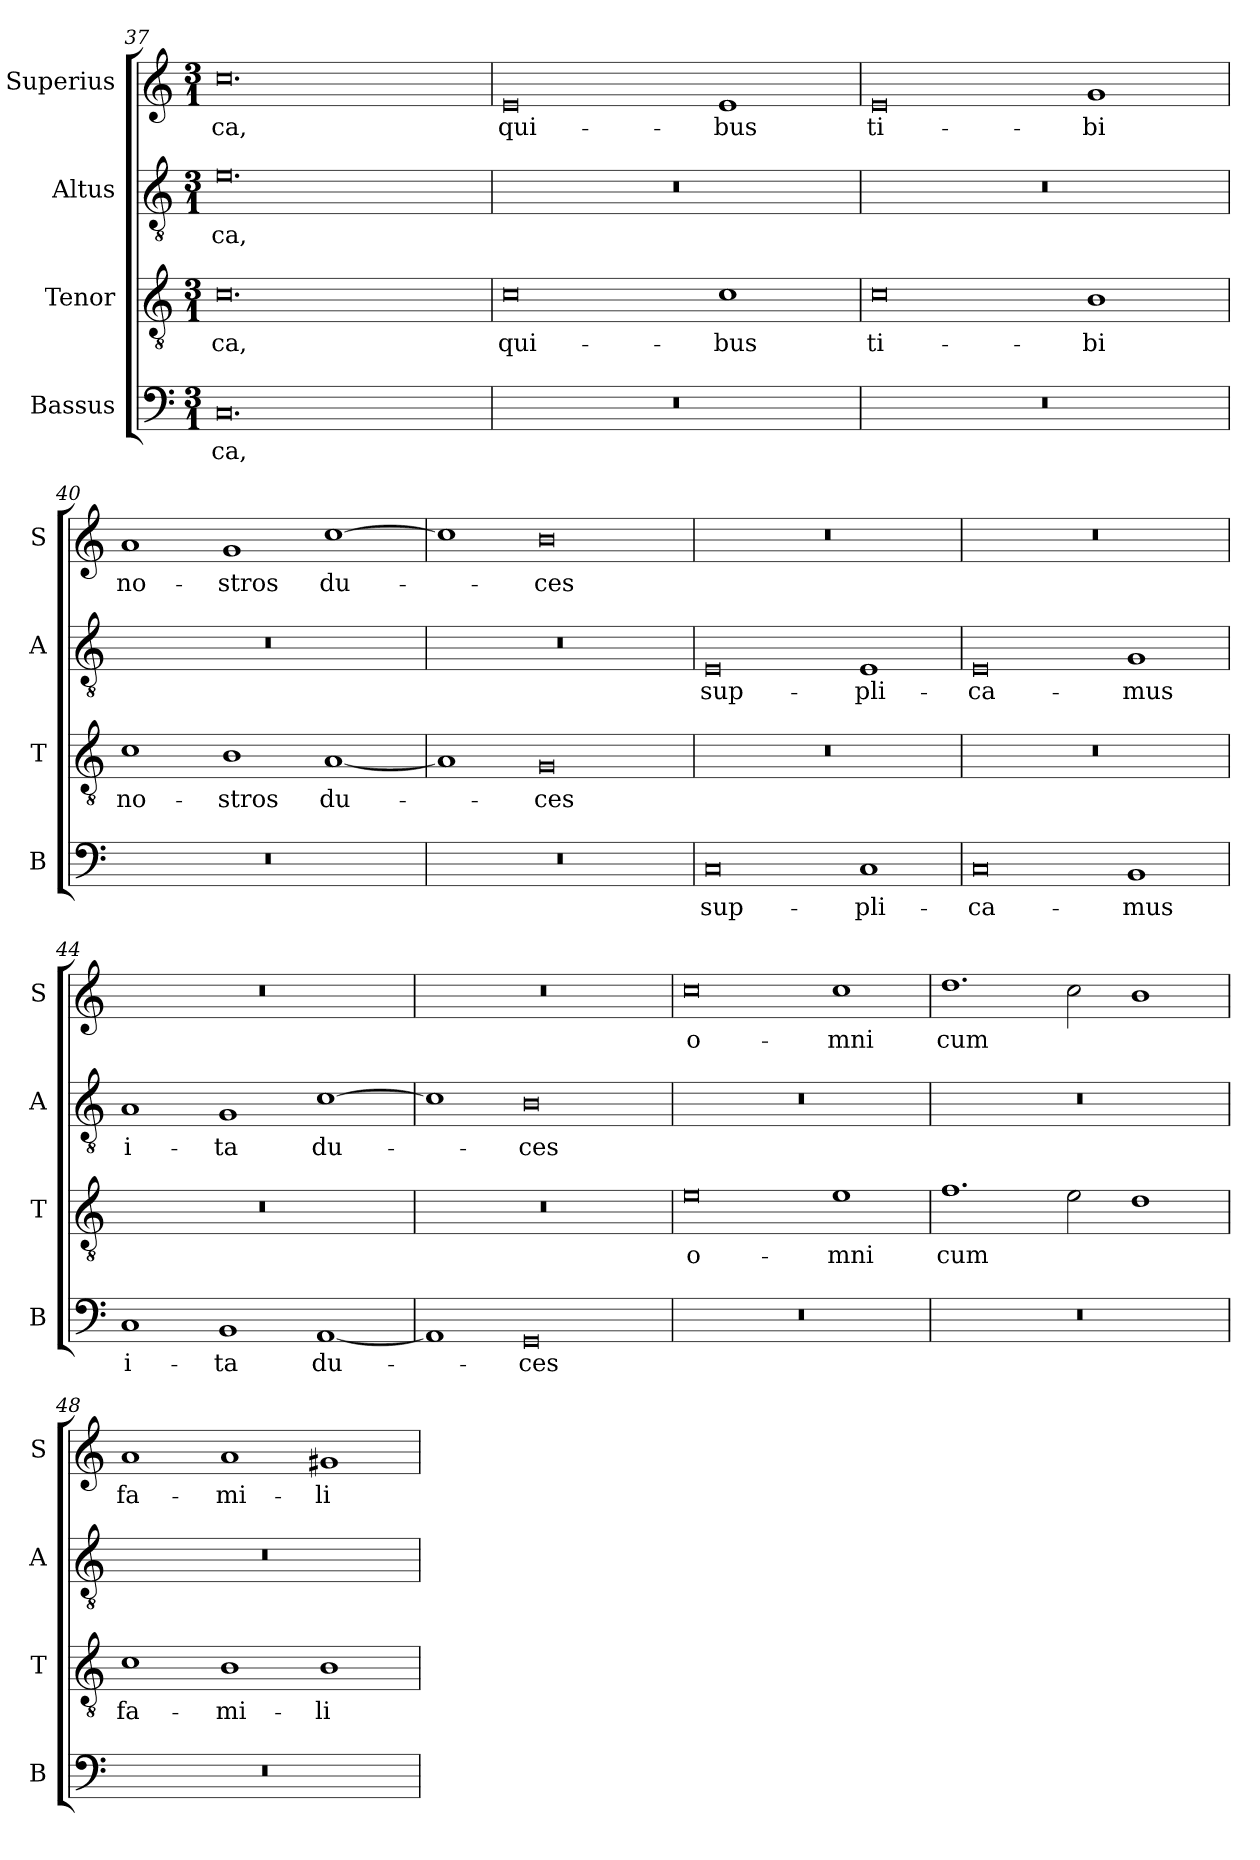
**kern	**text	**kern	**text	**kern	**text	**kern	**text
*part4	*part4	*part3	*part3	*part2	*part2	*part1	*part1
*staff4	*staff4	*staff3	*staff3	*staff2	*staff2	*staff1	*staff1
*I"Bassus	*	*I"Tenor	*	*I"Altus	*	*I"Superius	*
*I'B	*	*I'T	*	*I'A	*	*I'S	*
*clefF4	*	*clefGv2	*	*clefGv2	*	*clefG2	*
*k[]	*	*k[]	*	*k[]	*	*k[]	*
*M3/1	*	*M3/1	*	*M3/1	*	*M3/1	*
=37	=37	=37	=37	=37	=37	=37	=37
0.C	-ca,	0.c	-ca,	0.e	-ca,	0.cc	-ca,
=38	=38	=38	=38	=38	=38	=38	=38
0.r	.	0c	qui-	0.r	.	0e	qui-
.	.	1c	-bus	.	.	1e	-bus
=39	=39	=39	=39	=39	=39	=39	=39
0.r	.	0c	ti-	0.r	.	0e	ti-
.	.	1B	-bi	.	.	1g	-bi
=40	=40	=40	=40	=40	=40	=40	=40
0.r	.	1c	no-	0.r	.	1a	no-
.	.	1B	-stros	.	.	1g	-stros
.	.	[1A	du-	.	.	[1cc	du-
=41	=41	=41	=41	=41	=41	=41	=41
0.r	.	1A]	.	0.r	.	1cc]	.
.	.	0G	-ces	.	.	0b	-ces
=42	=42	=42	=42	=42	=42	=42	=42
0C	sup-	0.r	.	0E	sup-	0.r	.
1C	-pli-	.	.	1E	-pli-	.	.
=43	=43	=43	=43	=43	=43	=43	=43
0C	-ca-	0.r	.	0E	-ca-	0.r	.
1BB	-mus	.	.	1G	-mus	.	.
=44	=44	=44	=44	=44	=44	=44	=44
1C	i-	0.r	.	1A	i-	0.r	.
1BB	-ta	.	.	1G	-ta	.	.
[1AA	du-	.	.	[1c	du-	.	.
=45	=45	=45	=45	=45	=45	=45	=45
1AA]	.	0.r	.	1c]	.	0.r	.
0GG	-ces	.	.	0B	-ces	.	.
=46	=46	=46	=46	=46	=46	=46	=46
0.r	.	0e	o-	0.r	.	0cc	o-
.	.	1e	-mni	.	.	1cc	-mni
=47	=47	=47	=47	=47	=47	=47	=47
0.r	.	1.f	cum	0.r	.	1.dd	cum
.	.	2e	.	.	.	2cc	.
.	.	1d	.	.	.	1b	.
=48	=48	=48	=48	=48	=48	=48	=48
0.r	.	1c	fa-	0.r	.	1a	fa-
.	.	1B	-mi-	.	.	1a	-mi-
.	.	1B	-li-	.	.	1g#X	-li-
=	=	=	=	=	=	=	=
*-	*-	*-	*-	*-	*-	*-	*-
